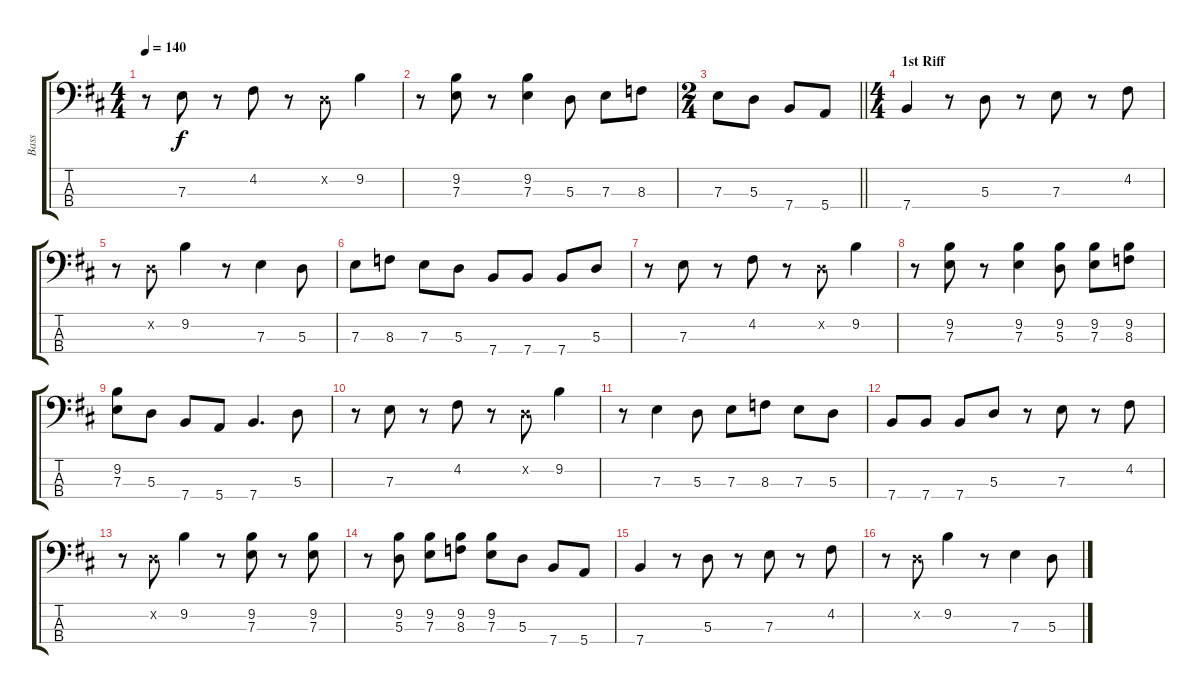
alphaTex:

\track ("Bass" "Bass") {instrument electricbassfinger}
\staff {score tabs}
\tuning (G2 D2 A1 E1) {hide}
\ts (4 4)
\tempo 140
\clef f4
\ks d
r.8{dy f} 7.3.8 r.8 4.2.8 r.8 0.2{x}.8 9.2.4 |
r.8 (9.2 7.3).8 r.8 (9.2 7.3).4 5.3.8 7.3.8 8.3.8 |
\ts (2 4)
\barLineRight lightlight
7.3.8 5.3.8 7.4.8 5.4.8 |
\ts (4 4)
\section ("" "1st Riff")
7.4.4 r.8 5.3.8 r.8 7.3.8 r.8 4.2.8 |
r.8 0.2{x}.8 9.2.4 r.8 7.3.4 5.3.8 |
7.3.8 8.3.8 7.3.8 5.3.8 7.4.8 7.4.8 7.4.8 5.3.8 |
r.8 7.3.8 r.8 4.2.8 r.8 0.2{x}.8 9.2.4 |
r.8 (9.2 7.3).8 r.8 (9.2 7.3).4 (9.2 5.3).8 (9.2 7.3).8 (9.2 8.3).8 |
(9.2 7.3).8 5.3.8 7.4.8 5.4.8 7.4.4{d} 5.3.8 |
r.8 7.3.8 r.8 4.2.8 r.8 0.2{x}.8 9.2.4 |
r.8 7.3.4 5.3.8 7.3.8 8.3.8 7.3.8 5.3.8 |
7.4.8 7.4.8 7.4.8 5.3.8 r.8 7.3.8 r.8 4.2.8 |
r.8 0.2{x}.8 9.2.4 r.8 (9.2 7.3).8 r.8 (9.2 7.3).8 |
r.8 (9.2 5.3).8 (9.2 7.3).8 (9.2 8.3).8 (9.2 7.3).8 5.3.8 7.4.8 5.4.8 |
7.4.4 r.8 5.3.8 r.8 7.3.8 r.8 4.2.8 |
r.8 0.2{x}.8 9.2.4 r.8 7.3.4 5.3.8
